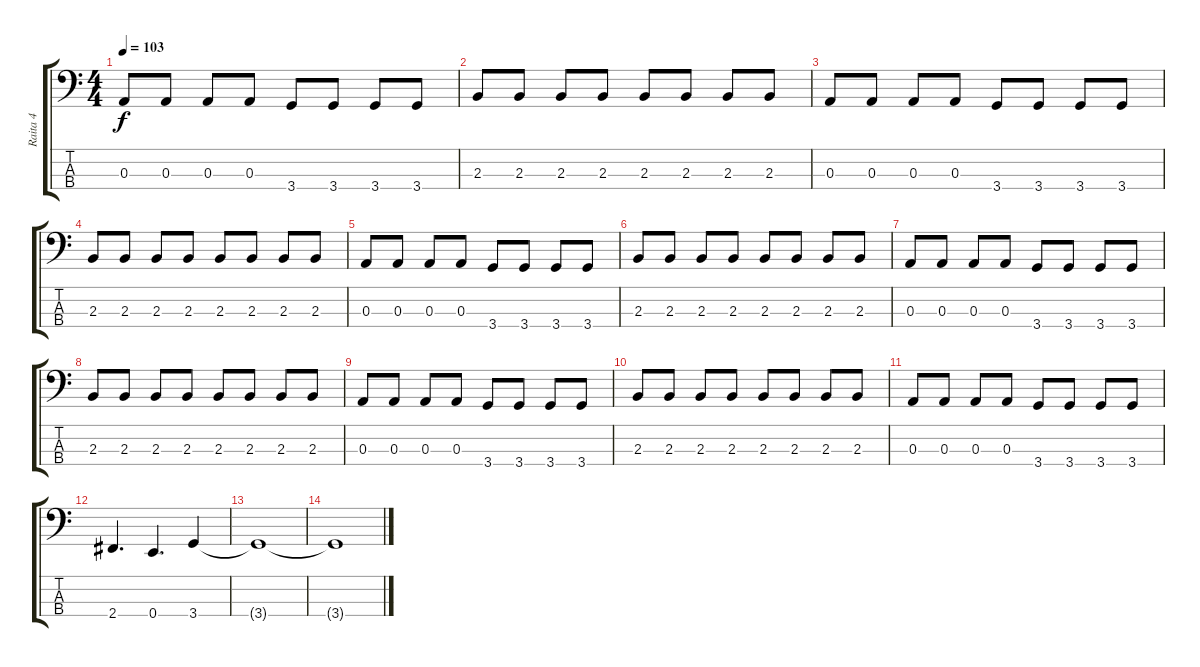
\track ("Raita 4" "Raita 4") {instrument electricbassfinger}
\staff {score tabs}
\tuning (G2 D2 A1 E1) {hide}
\ts (4 4)
\tempo 103
\clef f4
\ks c
0.3.8{dy f} 0.3.8 0.3.8 0.3.8 3.4.8 3.4.8 3.4.8 3.4.8 |
2.3.8 2.3.8 2.3.8 2.3.8 2.3.8 2.3.8 2.3.8 2.3.8 |
0.3.8 0.3.8 0.3.8 0.3.8 3.4.8 3.4.8 3.4.8 3.4.8 |
2.3.8 2.3.8 2.3.8 2.3.8 2.3.8 2.3.8 2.3.8 2.3.8 |
0.3.8 0.3.8 0.3.8 0.3.8 3.4.8 3.4.8 3.4.8 3.4.8 |
2.3.8 2.3.8 2.3.8 2.3.8 2.3.8 2.3.8 2.3.8 2.3.8 |
0.3.8 0.3.8 0.3.8 0.3.8 3.4.8 3.4.8 3.4.8 3.4.8 |
2.3.8 2.3.8 2.3.8 2.3.8 2.3.8 2.3.8 2.3.8 2.3.8 |
0.3.8 0.3.8 0.3.8 0.3.8 3.4.8 3.4.8 3.4.8 3.4.8 |
2.3.8 2.3.8 2.3.8 2.3.8 2.3.8 2.3.8 2.3.8 2.3.8 |
0.3.8 0.3.8 0.3.8 0.3.8 3.4.8 3.4.8 3.4.8 3.4.8 |
2.4.4{d} 0.4.4{d} 3.4.4 |
3.4{t}.1 |
3.4{t}.1
